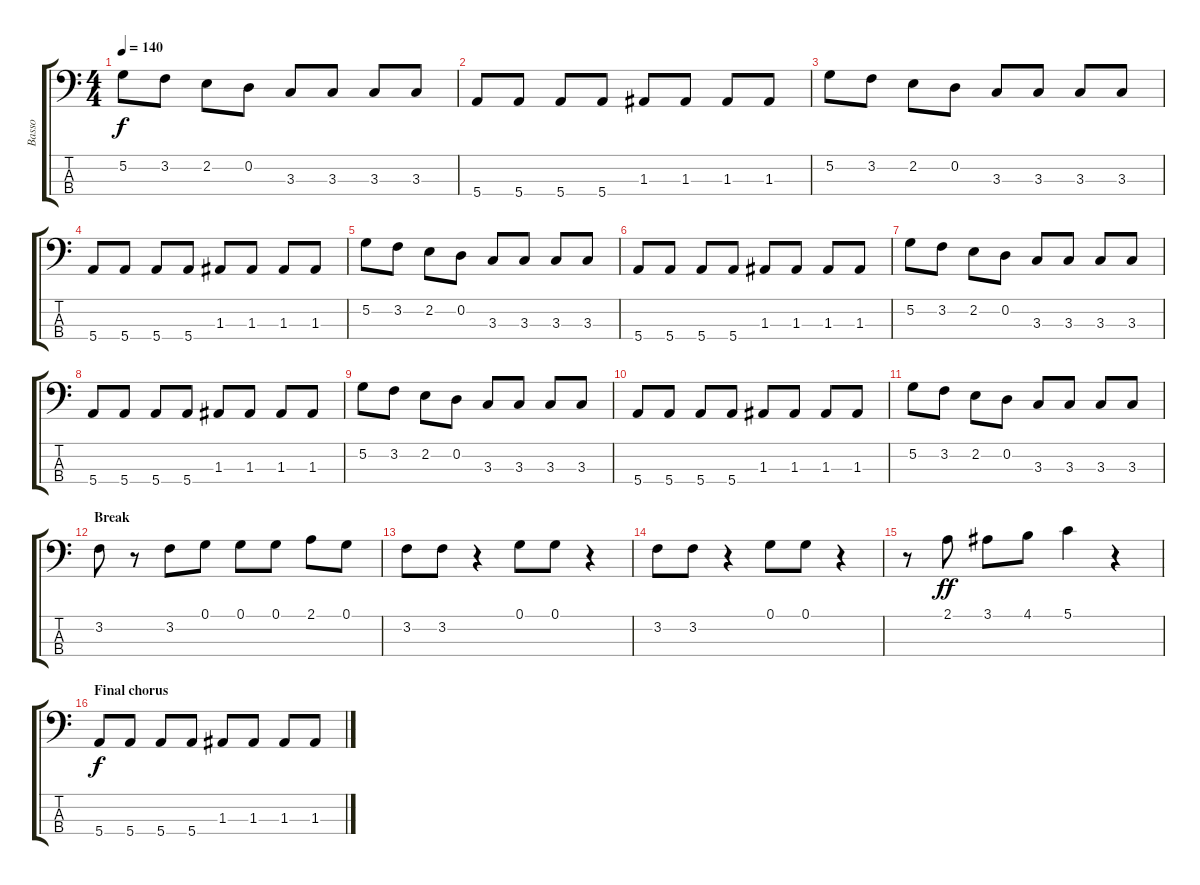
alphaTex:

\track ("Basso" "Basso") {instrument electricbasspick}
\staff {score tabs}
\tuning (G2 D2 A1 E1) {hide}
\ts (4 4)
\tempo 140
\clef f4
\ks c
5.2.8{dy f} 3.2.8 2.2.8 0.2.8 3.3.8 3.3.8 3.3.8 3.3.8 |
5.4.8 5.4.8 5.4.8 5.4.8 1.3.8 1.3.8 1.3.8 1.3.8 |
5.2.8 3.2.8 2.2.8 0.2.8 3.3.8 3.3.8 3.3.8 3.3.8 |
5.4.8 5.4.8 5.4.8 5.4.8 1.3.8 1.3.8 1.3.8 1.3.8 |
5.2.8 3.2.8 2.2.8 0.2.8 3.3.8 3.3.8 3.3.8 3.3.8 |
5.4.8 5.4.8 5.4.8 5.4.8 1.3.8 1.3.8 1.3.8 1.3.8 |
5.2.8 3.2.8 2.2.8 0.2.8 3.3.8 3.3.8 3.3.8 3.3.8 |
5.4.8 5.4.8 5.4.8 5.4.8 1.3.8 1.3.8 1.3.8 1.3.8 |
5.2.8 3.2.8 2.2.8 0.2.8 3.3.8 3.3.8 3.3.8 3.3.8 |
5.4.8 5.4.8 5.4.8 5.4.8 1.3.8 1.3.8 1.3.8 1.3.8 |
5.2.8 3.2.8 2.2.8 0.2.8 3.3.8 3.3.8 3.3.8 3.3.8 |
\section ("" "Break")
3.2.8{instrument slapbass1} r.8 3.2.8 0.1.8 0.1.8 0.1.8 2.1.8 0.1.8 |
3.2.8 3.2.8 r.4 0.1.8 0.1.8 r.4 |
3.2.8 3.2.8 r.4 0.1.8 0.1.8 r.4 |
r.8 2.1.8{dy ff} 3.1.8 4.1.8 5.1.4 r.4 |
\section ("" "Final chorus")
5.4.8{dy f instrument electricbasspick} 5.4.8 5.4.8 5.4.8 1.3.8 1.3.8 1.3.8 1.3.8
